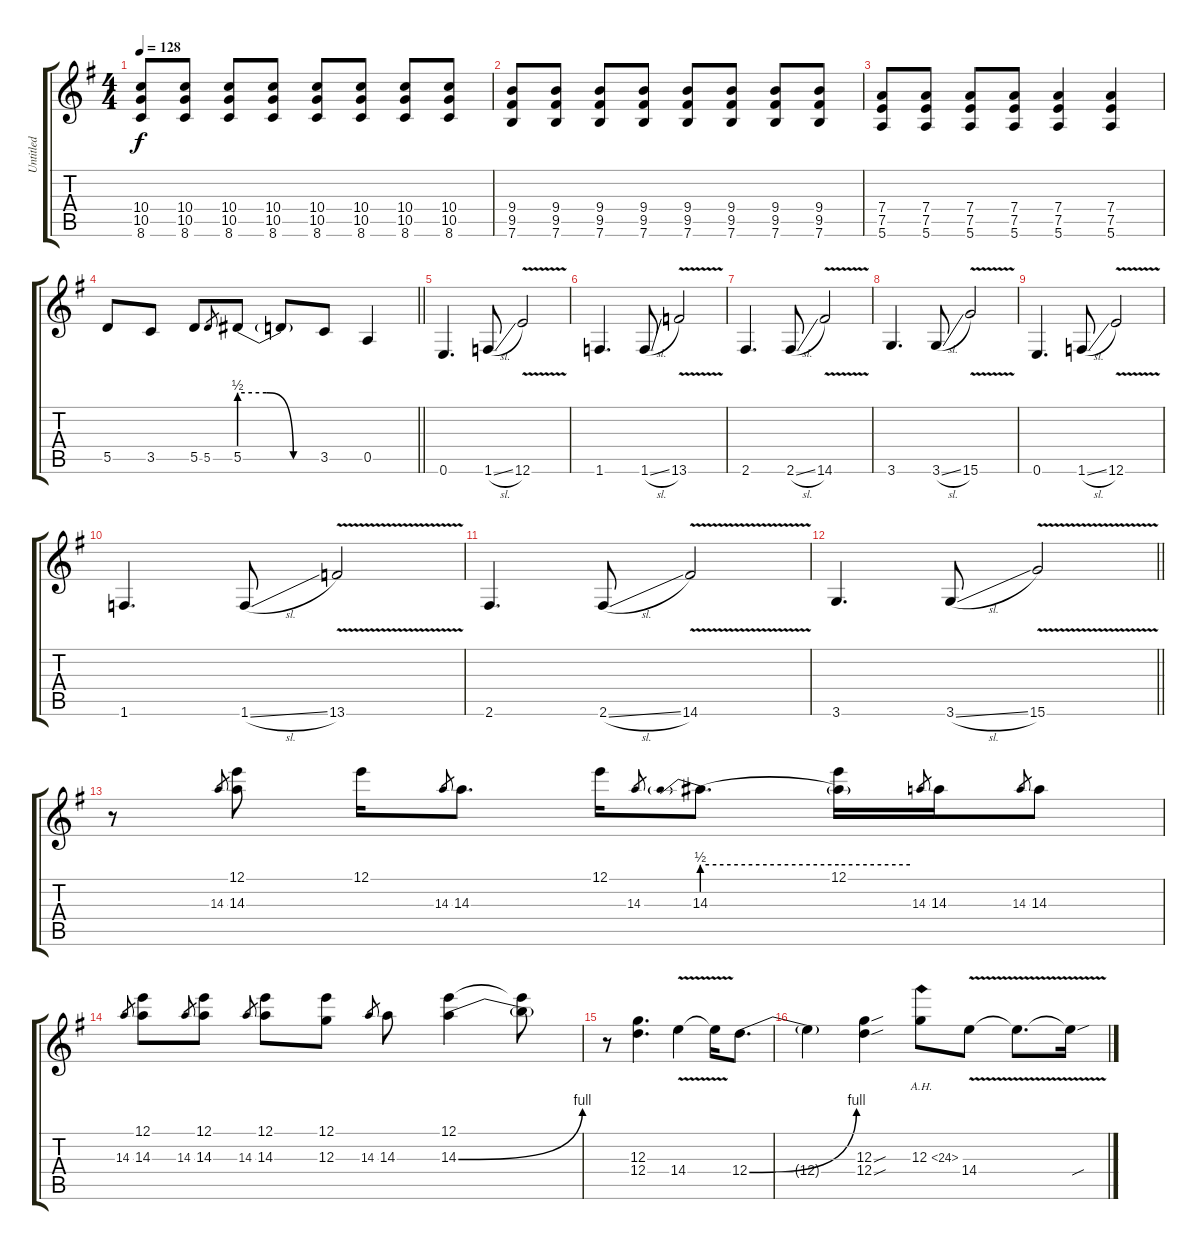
\track ("Untitled" "Untitled") {instrument distortionguitar}
\staff {score tabs}
\tuning (E4 B3 G3 D3 A2 E2) {hide}
\ts (4 4)
\tempo 128
\clef g2
\ks g
(10.4 10.5 8.6).8{dy f} (10.4 10.5 8.6).8 (10.4 10.5 8.6).8 (10.4 10.5 8.6).8 (10.4 10.5 8.6).8 (10.4 10.5 8.6).8 (10.4 10.5 8.6).8 (10.4 10.5 8.6).8 |
(9.4 9.5 7.6).8 (9.4 9.5 7.6).8 (9.4 9.5 7.6).8 (9.4 9.5 7.6).8 (9.4 9.5 7.6).8 (9.4 9.5 7.6).8 (9.4 9.5 7.6).8 (9.4 9.5 7.6).8 |
(7.4 7.5 5.6).8 (7.4 7.5 5.6).8 (7.4 7.5 5.6).8 (7.4 7.5 5.6).8 (7.4 7.5 5.6).4 (7.4 7.5 5.6).4 |
\barLineRight lightlight
5.5.8 3.5.8 5.5.8 5.5.8{gr} 5.5{be (custom 0 2 20 2 40 0 60 0)}.8 5.5{t}.8 3.5.8 0.5.4 |
0.6.4{d} 1.6{sl}.8 12.6{v}.2 |
1.6.4{d} 1.6{sl}.8 13.6{v}.2 |
2.6.4{d} 2.6{sl}.8 14.6{v}.2 |
3.6.4{d} 3.6{sl}.8 15.6{v}.2 |
0.6.4{d} 1.6{sl}.8 12.6{v}.2 |
1.6.4{d} 1.6{sl}.8 13.6{v}.2 |
2.6.4{d} 2.6{sl}.8 14.6{v}.2 |
\barLineRight lightlight
3.6.4{d} 3.6{sl}.8 15.6{v}.2 |
r.8 14.3.8{gr} (12.1 14.3).8 12.1.16 14.3.8{gr} 14.3.8{d} 12.1.16 14.3.8{gr} 14.3{be (prebend 0 2 60 2)}.8{d} (12.1 14.3{be (hold 0 2 60 2) t}).16 14.3.8{gr} 14.3.16 14.3.8{gr} 14.3.8 |
14.3.8{gr} (12.1 14.3).8 14.3.8{gr} (12.1 14.3).8 14.3.8{gr} (12.1 14.3).8 (12.1 12.3).8 14.3.8{gr} 14.3.8 (12.1 14.3{be (bend 0 0 60 4)}).4 (12.1{t} 14.3{t}).8 |
r.8 (12.3 12.4).4{d} 14.4{v}.4 14.4{v t}.16 12.4{be (bend 0 0 60 4)}.8{d} |
12.4{t}.4 (12.3{sou} 12.4{sou}).4 12.3{ah 12}.8 14.4{v}.8 14.4{v t}.8{d} 14.4{sou t}.16
